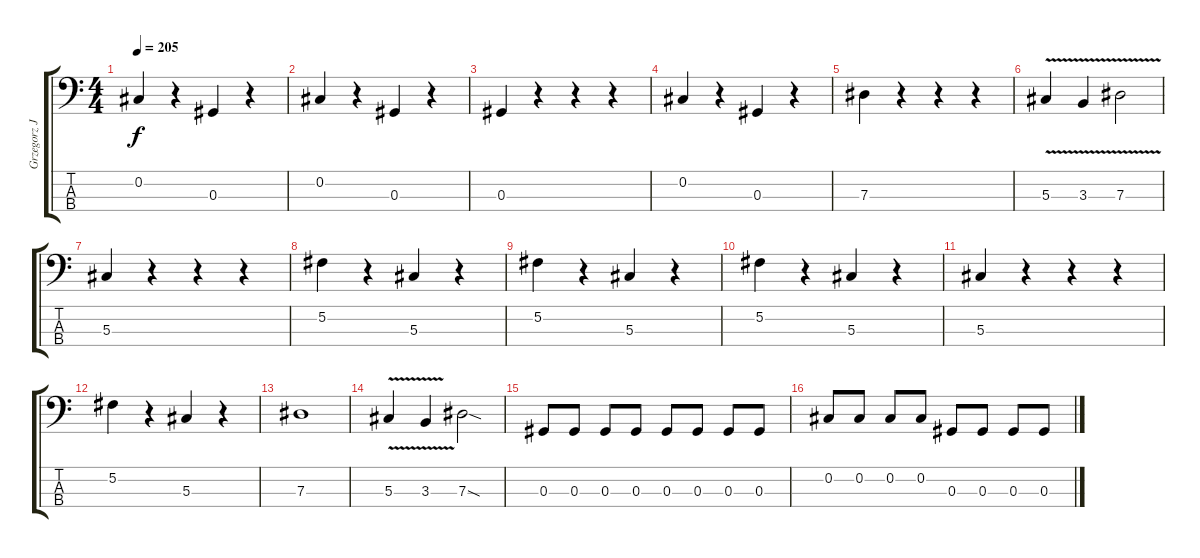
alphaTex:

\track ("Grzegorz Jezierski" "Grzegorz J") {instrument electricbasspick}
\staff {score tabs}
\tuning (Gb2 Db2 Ab1 Eb1) {hide}
\ts (4 4)
\tempo 205
\clef f4
\ks c
0.2.4{dy f} r.4 0.3.4 r.4 |
0.2.4 r.4 0.3.4 r.4 |
0.3.4 r.4 r.4 r.4 |
0.2.4 r.4 0.3.4 r.4 |
7.3.4 r.4 r.4 r.4 |
5.3{v}.4 3.3{v}.4 7.3{v}.2 |
5.3.4 r.4 r.4 r.4 |
5.2.4 r.4 5.3.4 r.4 |
5.2.4 r.4 5.3.4 r.4 |
5.2.4 r.4 5.3.4 r.4 |
5.3.4 r.4 r.4 r.4 |
5.2.4 r.4 5.3.4 r.4 |
7.3.1 |
5.3{v}.4 3.3{v}.4 7.3{sod}.2 |
0.3.8 0.3.8 0.3.8 0.3.8 0.3.8 0.3.8 0.3.8 0.3.8 |
0.2.8 0.2.8 0.2.8 0.2.8 0.3.8 0.3.8 0.3.8 0.3.8
